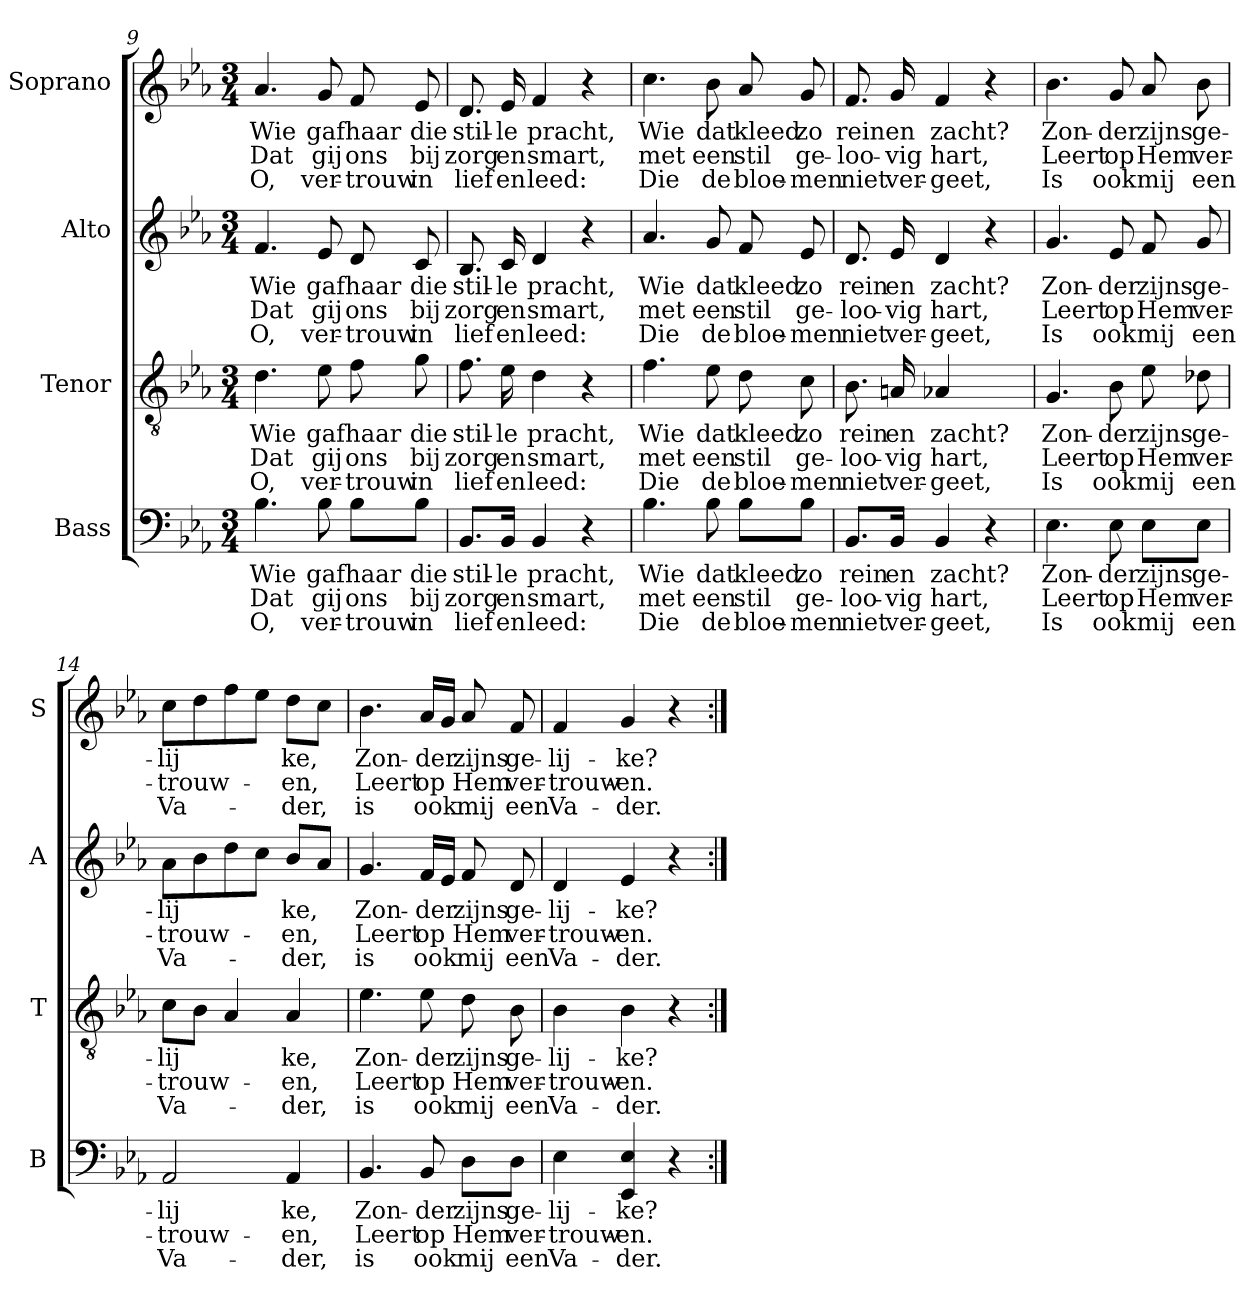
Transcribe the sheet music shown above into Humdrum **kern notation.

**kern	**text	**text	**text	**kern	**text	**text	**text	**kern	**text	**text	**text	**kern	**text	**text	**text
*part4	*part4	*part4	*part4	*part3	*part3	*part3	*part3	*part2	*part2	*part2	*part2	*part1	*part1	*part1	*part1
*staff4	*staff4	*staff4	*staff4	*staff3	*staff3	*staff3	*staff3	*staff2	*staff2	*staff2	*staff2	*staff1	*staff1	*staff1	*staff1
*I"Bass	*	*	*	*I"Tenor	*	*	*	*I"Alto	*	*	*	*I"Soprano	*	*	*
*I'B	*	*	*	*I'T	*	*	*	*I'A	*	*	*	*I'S	*	*	*
*clefF4	*	*	*	*clefGv2	*	*	*	*clefG2	*	*	*	*clefG2	*	*	*
*k[b-e-a-]	*	*	*	*k[b-e-a-]	*	*	*	*k[b-e-a-]	*	*	*	*k[b-e-a-]	*	*	*
*E-:	*	*	*	*E-:	*	*	*	*E-:	*	*	*	*E-:	*	*	*
*M3/4	*	*	*	*M3/4	*	*	*	*M3/4	*	*	*	*M3/4	*	*	*
=9	=9	=9	=9	=9	=9	=9	=9	=9	=9	=9	=9	=9	=9	=9	=9
!	!LO:LY:b	!LO:LY:b	!LO:LY:b	!	!LO:LY:b	!LO:LY:b	!LO:LY:b	!	!LO:LY:b	!LO:LY:b	!LO:LY:b	!	!LO:LY:b	!LO:LY:b	!LO:LY:b
4.B-\	Wie	Dat	O,	4.d\	Wie	Dat	O,	4.f/	Wie	Dat	O,	4.a-/	Wie	Dat	O,
!	!LO:LY:b	!LO:LY:b	!LO:LY:b	!	!LO:LY:b	!LO:LY:b	!LO:LY:b	!	!LO:LY:b	!LO:LY:b	!LO:LY:b	!	!LO:LY:b	!LO:LY:b	!LO:LY:b
8B-\	gaf	gij	ver-	8e-\	gaf	gij	ver-	8e-/	gaf	gij	ver-	8g/	gaf	gij	ver-
!	!LO:LY:b	!LO:LY:b	!LO:LY:b	!	!LO:LY:b	!LO:LY:b	!LO:LY:b	!	!LO:LY:b	!LO:LY:b	!LO:LY:b	!	!LO:LY:b	!LO:LY:b	!LO:LY:b
8B-\L	haar	ons	-trouw	8f\	haar	ons	-trouw	8d/	haar	ons	-trouw	8f/	haar	ons	-trouw
!	!LO:LY:b	!LO:LY:b	!LO:LY:b	!	!LO:LY:b	!LO:LY:b	!LO:LY:b	!	!LO:LY:b	!LO:LY:b	!LO:LY:b	!	!LO:LY:b	!LO:LY:b	!LO:LY:b
8B-\J	die	bij	in	8g\	die	bij	in	8c/	die	bij	in	8e-/	die	bij	in
=10	=10	=10	=10	=10	=10	=10	=10	=10	=10	=10	=10	=10	=10	=10	=10
!	!LO:LY:b	!LO:LY:b	!LO:LY:b	!	!LO:LY:b	!LO:LY:b	!LO:LY:b	!	!LO:LY:b	!LO:LY:b	!LO:LY:b	!	!LO:LY:b	!LO:LY:b	!LO:LY:b
8.BB-/L	stil-	zorg	lief	8.f\	stil-	zorg	lief	8.B-/	stil-	zorg	lief	8.d/	stil-	zorg	lief
!	!LO:LY:b	!LO:LY:b	!LO:LY:b	!	!LO:LY:b	!LO:LY:b	!LO:LY:b	!	!LO:LY:b	!LO:LY:b	!LO:LY:b	!	!LO:LY:b	!LO:LY:b	!LO:LY:b
16BB-/Jk	-le	en	en	16e-\	-le	en	en	16c/	-le	en	en	16e-/	-le	en	en
!	!LO:LY:b	!LO:LY:b	!LO:LY:b	!	!LO:LY:b	!LO:LY:b	!LO:LY:b	!	!LO:LY:b	!LO:LY:b	!LO:LY:b	!	!LO:LY:b	!LO:LY:b	!LO:LY:b
4BB-/	pracht,	smart,	leed:	4d\	pracht,	smart,	leed:	4d/	pracht,	smart,	leed:	4f/	pracht,	smart,	leed:
4r	.	.	.	4r	.	.	.	4r	.	.	.	4r	.	.	.
=11	=11	=11	=11	=11	=11	=11	=11	=11	=11	=11	=11	=11	=11	=11	=11
!	!LO:LY:b	!LO:LY:b	!LO:LY:b	!	!LO:LY:b	!LO:LY:b	!LO:LY:b	!	!LO:LY:b	!LO:LY:b	!LO:LY:b	!	!LO:LY:b	!LO:LY:b	!LO:LY:b
4.B-\	Wie	met	Die	4.f\	Wie	met	Die	4.a-/	Wie	met	Die	4.cc\	Wie	met	Die
!	!LO:LY:b	!LO:LY:b	!LO:LY:b	!	!LO:LY:b	!LO:LY:b	!LO:LY:b	!	!LO:LY:b	!LO:LY:b	!LO:LY:b	!	!LO:LY:b	!LO:LY:b	!LO:LY:b
8B-\	dat	een	de	8e-\	dat	een	de	8g/	dat	een	de	8b-\	dat	een	de
!	!LO:LY:b	!LO:LY:b	!LO:LY:b	!	!LO:LY:b	!LO:LY:b	!LO:LY:b	!	!LO:LY:b	!LO:LY:b	!LO:LY:b	!	!LO:LY:b	!LO:LY:b	!LO:LY:b
8B-\L	kleed	stil	bloe-	8d\	kleed	stil	bloe-	8f/	kleed	stil	bloe-	8a-/	kleed	stil	bloe-
!	!LO:LY:b	!LO:LY:b	!LO:LY:b	!	!LO:LY:b	!LO:LY:b	!LO:LY:b	!	!LO:LY:b	!LO:LY:b	!LO:LY:b	!	!LO:LY:b	!LO:LY:b	!LO:LY:b
8B-\J	zo	ge-	-men	8c\	zo	ge-	-men	8e-/	zo	ge-	-men	8g/	zo	ge-	-men
!!LO:LB:g=z
=12	=12	=12	=12	=12	=12	=12	=12	=12	=12	=12	=12	=12	=12	=12	=12
!	!LO:LY:b	!LO:LY:b	!LO:LY:b	!	!LO:LY:b	!LO:LY:b	!LO:LY:b	!	!LO:LY:b	!LO:LY:b	!LO:LY:b	!	!LO:LY:b	!LO:LY:b	!LO:LY:b
8.BB-/L	rein	-loo-	niet	8.B-\	rein	-loo-	niet	8.d/	rein	-loo-	niet	8.f/	rein	-loo-	niet
!	!LO:LY:b	!LO:LY:b	!LO:LY:b	!	!LO:LY:b	!LO:LY:b	!LO:LY:b	!	!LO:LY:b	!LO:LY:b	!LO:LY:b	!	!LO:LY:b	!LO:LY:b	!LO:LY:b
16BB-/Jk	en	-vig	ver-	16An/	en	-vig	ver-	16e-/	en	-vig	ver-	16g/	en	-vig	ver-
!	!LO:LY:b	!LO:LY:b	!LO:LY:b	!	!LO:LY:b	!LO:LY:b	!LO:LY:b	!	!LO:LY:b	!LO:LY:b	!LO:LY:b	!	!LO:LY:b	!LO:LY:b	!LO:LY:b
4BB-/	zacht?	hart,	-geet,	4A-X/	zacht?	hart,	-geet,	4d/	zacht?	hart,	-geet,	4f/	zacht?	hart,	-geet,
4r	.	.	.	4ryy	.	.	.	4r	.	.	.	4r	.	.	.
=13	=13	=13	=13	=13	=13	=13	=13	=13	=13	=13	=13	=13	=13	=13	=13
!	!LO:LY:b	!LO:LY:b	!LO:LY:b	!	!LO:LY:b	!LO:LY:b	!LO:LY:b	!	!LO:LY:b	!LO:LY:b	!LO:LY:b	!	!LO:LY:b	!LO:LY:b	!LO:LY:b
4.E-\	Zon-	Leert	Is	4.G/	Zon-	Leert	Is	4.g/	Zon-	Leert	Is	4.b-\	Zon-	Leert	Is
!	!LO:LY:b	!LO:LY:b	!LO:LY:b	!	!LO:LY:b	!LO:LY:b	!LO:LY:b	!	!LO:LY:b	!LO:LY:b	!LO:LY:b	!	!LO:LY:b	!LO:LY:b	!LO:LY:b
8E-\	-der	op	ook	8B-\	-der	op	ook	8e-/	-der	op	ook	8g/	-der	op	ook
!	!LO:LY:b	!LO:LY:b	!LO:LY:b	!	!LO:LY:b	!LO:LY:b	!LO:LY:b	!	!LO:LY:b	!LO:LY:b	!LO:LY:b	!	!LO:LY:b	!LO:LY:b	!LO:LY:b
8E-\L	zijns	Hem	mij	8e-\	zijns	Hem	mij	8f/	zijns	Hem	mij	8a-/	zijns	Hem	mij
!	!LO:LY:b	!LO:LY:b	!LO:LY:b	!	!LO:LY:b	!LO:LY:b	!LO:LY:b	!	!LO:LY:b	!LO:LY:b	!LO:LY:b	!	!LO:LY:b	!LO:LY:b	!LO:LY:b
8E-\J	ge-	ver-	een	8d-X\	ge-	ver-	een	8g/	ge-	ver-	een	8b-\	ge-	ver-	een
=14	=14	=14	=14	=14	=14	=14	=14	=14	=14	=14	=14	=14	=14	=14	=14
!	!LO:LY:b	!LO:LY:b	!LO:LY:b	!	!LO:LY:b	!LO:LY:b	!LO:LY:b	!	!LO:LY:b	!LO:LY:b	!LO:LY:b	!	!LO:LY:b	!LO:LY:b	!LO:LY:b
2AA-/	-lij	-trouw-	Va-	8c\L	-lij	-trouw-	Va-	8a-\L	-lij	-trouw-	Va-	8cc\L	-lij	-trouw-	Va-
.	.	.	.	8B-\J	.	.	.	8b-\	.	.	.	8dd\	.	.	.
.	.	.	.	4A-/	.	.	.	8dd\	.	.	.	8ff\	.	.	.
.	.	.	.	.	.	.	.	8cc\J	.	.	.	8ee-\J	.	.	.
!	!LO:LY:b	!LO:LY:b	!LO:LY:b	!	!LO:LY:b	!LO:LY:b	!LO:LY:b	!	!LO:LY:b	!LO:LY:b	!LO:LY:b	!	!LO:LY:b	!LO:LY:b	!LO:LY:b
4AA-/	ke,	-en,	-der,	4A-/	ke,	-en,	-der,	8b-/L	ke,	-en,	-der,	8dd\L	ke,	-en,	-der,
.	.	.	.	.	.	.	.	8a-/J	.	.	.	8cc\J	.	.	.
=15	=15	=15	=15	=15	=15	=15	=15	=15	=15	=15	=15	=15	=15	=15	=15
!	!LO:LY:b	!LO:LY:b	!LO:LY:b	!	!LO:LY:b	!LO:LY:b	!LO:LY:b	!	!LO:LY:b	!LO:LY:b	!LO:LY:b	!	!LO:LY:b	!LO:LY:b	!LO:LY:b
4.BB-/	Zon-	Leert	is	4.e-\	Zon-	Leert	is	4.g/	Zon-	Leert	is	4.b-\	Zon-	Leert	is
!	!LO:LY:b	!LO:LY:b	!LO:LY:b	!	!LO:LY:b	!LO:LY:b	!LO:LY:b	!	!LO:LY:b	!LO:LY:b	!LO:LY:b	!	!LO:LY:b	!LO:LY:b	!LO:LY:b
8BB-/	-der	op	ook	8e-\	-der	op	ook	16f/LL	-der	op	ook	16a-/LL	-der	op	ook
.	.	.	.	.	.	.	.	16e-/JJ	.	.	.	16g/JJ	.	.	.
!	!LO:LY:b	!LO:LY:b	!LO:LY:b	!	!LO:LY:b	!LO:LY:b	!LO:LY:b	!	!LO:LY:b	!LO:LY:b	!LO:LY:b	!	!LO:LY:b	!LO:LY:b	!LO:LY:b
8D\L	zijns	Hem	mij	8d\	zijns	Hem	mij	8f/	zijns	Hem	mij	8a-/	zijns	Hem	mij
!	!LO:LY:b	!LO:LY:b	!LO:LY:b	!	!LO:LY:b	!LO:LY:b	!LO:LY:b	!	!LO:LY:b	!LO:LY:b	!LO:LY:b	!	!LO:LY:b	!LO:LY:b	!LO:LY:b
8D\J	ge-	ver-	een	8B-\	ge-	ver-	een	8d/	ge-	ver-	een	8f/	ge-	ver-	een
=16	=16	=16	=16	=16	=16	=16	=16	=16	=16	=16	=16	=16	=16	=16	=16
!	!LO:LY:b	!LO:LY:b	!LO:LY:b	!	!LO:LY:b	!LO:LY:b	!LO:LY:b	!	!LO:LY:b	!LO:LY:b	!LO:LY:b	!	!LO:LY:b	!LO:LY:b	!LO:LY:b
4E-\	-lij-	-trouw-	Va-	4B-\	-lij-	-trouw-	Va-	4d/	-lij-	-trouw-	Va-	4f/	-lij-	-trouw-	Va-
!	!LO:LY:b	!LO:LY:b	!LO:LY:b	!	!LO:LY:b	!LO:LY:b	!LO:LY:b	!	!LO:LY:b	!LO:LY:b	!LO:LY:b	!	!LO:LY:b	!LO:LY:b	!LO:LY:b
4EE-/ 4E-/	-ke?	-en.	-der.	4B-\	-ke?	-en.	-der.	4e-/	-ke?	-en.	-der.	4g/	-ke?	-en.	-der.
4r	.	.	.	4r	.	.	.	4r	.	.	.	4r	.	.	.
=:|!	=:|!	=:|!	=:|!	=:|!	=:|!	=:|!	=:|!	=:|!	=:|!	=:|!	=:|!	=:|!	=:|!	=:|!	=:|!
*-	*-	*-	*-	*-	*-	*-	*-	*-	*-	*-	*-	*-	*-	*-	*-
